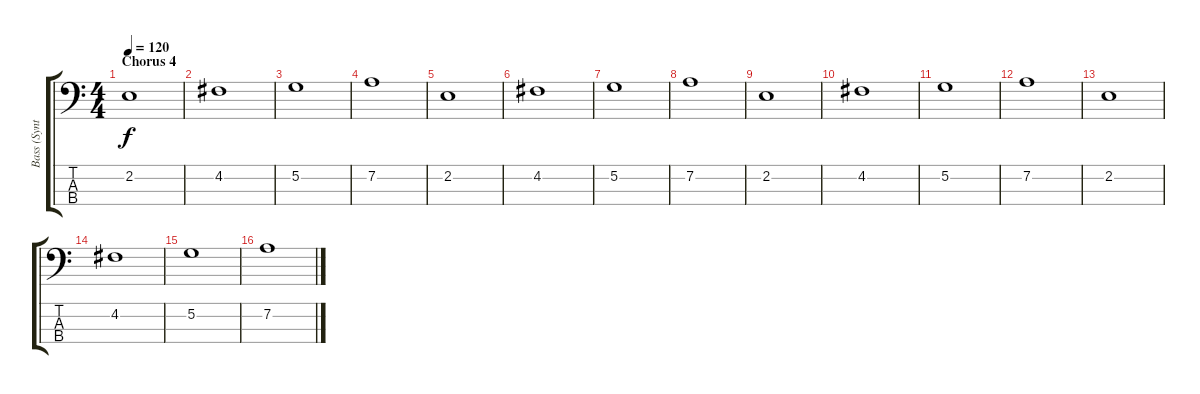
\track ("Bass (Synth)" "Bass (Synt") {instrument electricbasspick}
\staff {score tabs}
\tuning (G2 D2 A1 E1) {hide}
\ts (4 4)
\section ("" "Chorus 4")
\tempo 120
\clef f4
\ks c
2.2.1{dy f} |
4.2.1 |
5.2.1 |
7.2.1 |
2.2.1 |
4.2.1 |
5.2.1 |
7.2.1 |
2.2.1 |
4.2.1 |
5.2.1 |
7.2.1 |
2.2.1 |
4.2.1 |
5.2.1 |
7.2.1
